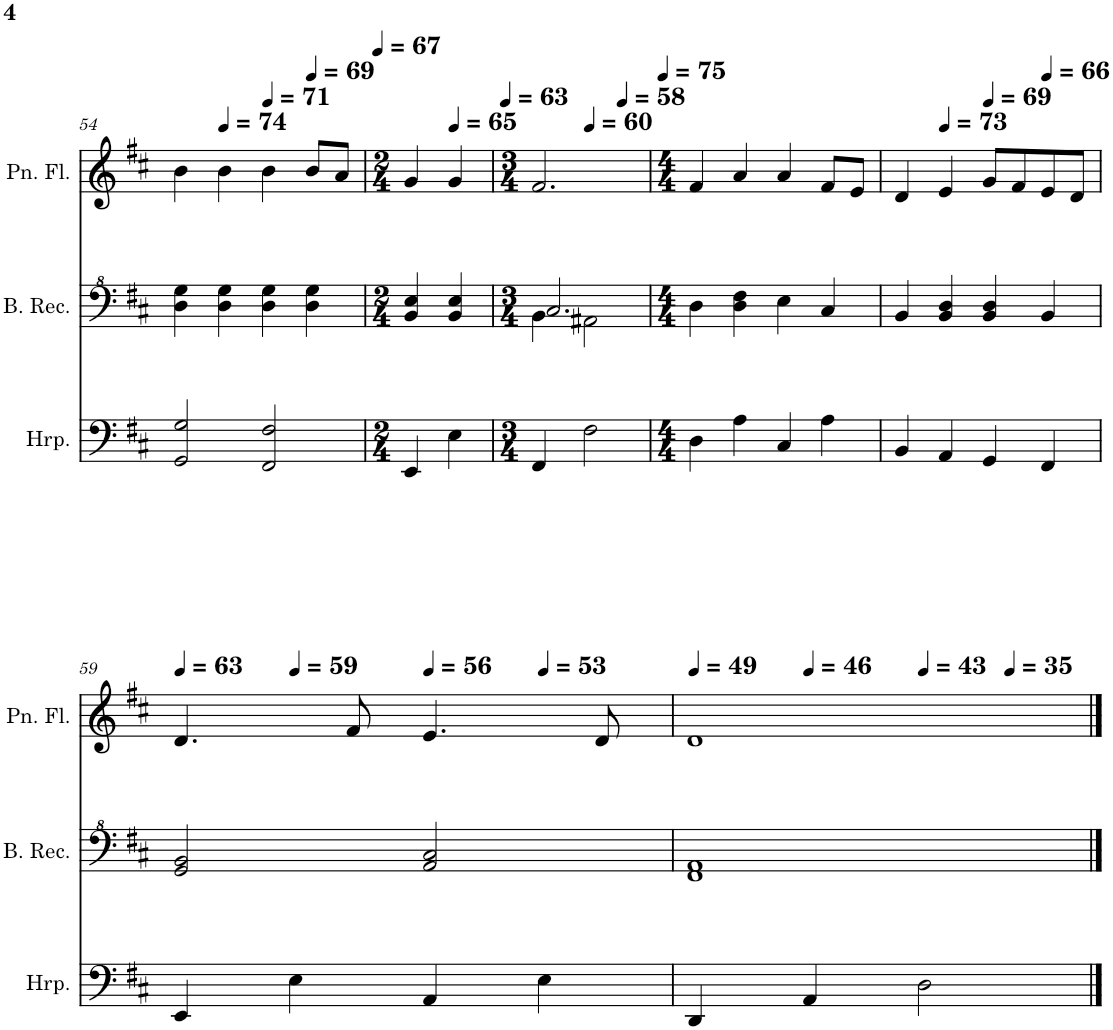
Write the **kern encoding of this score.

**kern	**kern	**kern
*part3	*part2	*part1
*staff3	*staff2	*staff1
*I"Harp	*I"Bass Recorder	*I"Pan Flute
*I'Hrp.	*I'B. Rec.	*I'Pn. Fl.
!!LO:PB:g=z
*clefF4	*clefF^4	*clefG2
*k[f#c#]	*k[f#c#]	*k[f#c#]
*M4/4	*M4/4	*M4/4
=54	=54	=54
2GG/ 2G/	4d\ 4g\	4b\
*	*	*MM74
.	4d\ 4g\	4b\
*	*	*MM71
2FF#/ 2F#/	4d\ 4g\	4b\
*	*	*MM69
.	4d\ 4g\	8b/L
.	.	8a/J
=55	=55	=55
*M2/4	*M2/4	*M2/4
*	*	*MM67
4EE/	4B/ 4e/	4g/
*	*	*MM65
4E\	4B/ 4e/	4g/
=56	=56	=56
*M3/4	*M3/4	*M3/4
*	*	*MM63
*	*^	*^
*	*	*	*	*^
4FF#/	2.c#/	4B\	2.f#/	4ryy	2ryy
*	*	*	*MM60	*	*
2F#\	.	2A#X\	.	2ryy	.
*	*	*	*MM58	*	*
.	.	.	.	.	4ryy
*	*v	*v	*	*	*
*	*	*v	*v	*v
=57	=57	=57
*M4/4	*M4/4	*M4/4
*	*	*MM75
4D\	4d\	4f#/
4A\	4d\ 4f#\	4a/
4C#/	4e\	4a/
4A\	4c#/	8f#/L
.	.	8e/J
=58	=58	=58
4BB/	4B/	4d/
*	*	*MM73
4AA/	4B/ 4d/	4e/
*	*	*MM69
4GG/	4B/ 4d/	8g/L
.	.	8f#/
*	*	*MM66
4FF#/	4B/	8e/
.	.	8d/J
!!LO:LB:g=z
=59	=59	=59
*	*	*MM63
*	*	*^
*	*	*	*^
4EE/	2G/ 2B/	4.d/	4ryy	2.ryy
*	*	*MM59	*	*
4E\	.	.	2.ryy	.
.	.	8f#/	.	.
*	*	*MM56	*	*
4AA/	2A/ 2c#/	4.e/	.	.
*	*	*MM53	*	*
4E\	.	.	.	4ryy
.	.	8d/	.	.
*	*	*v	*v	*v
=60	=60	=60
*	*	*MM49
*	*	*^
*	*	*	*^
*	*	*	*	*^
4DD/	1F# 1A	1d	4ryy	2ryy	2.ryy
*	*	*MM46	*	*	*
4AA/	.	.	2.ryy	.	.
*	*	*MM43	*	*	*
2D\	.	.	.	2ryy	.
*	*	*MM35	*	*	*
.	.	.	.	.	4ryy
*	*	*v	*v	*v	*v
==	==	==
*-	*-	*-
